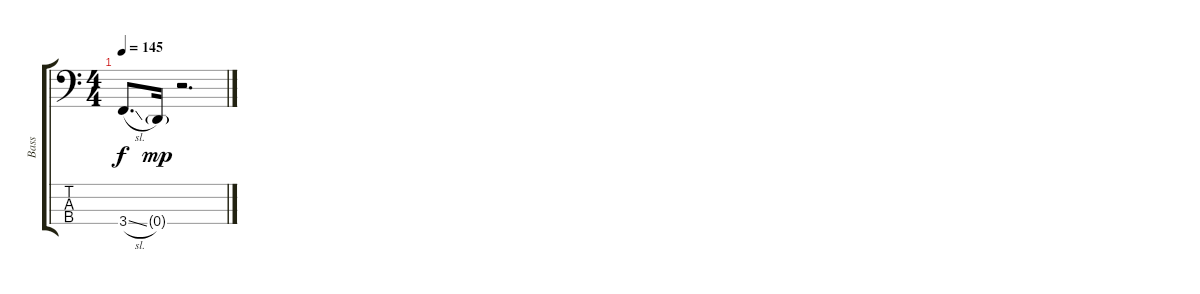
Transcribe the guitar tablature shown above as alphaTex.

\track ("Bass" "Bass") {instrument electricbasspick}
\staff {score tabs}
\tuning (G2 D2 A1 D1) {hide}
\ts (4 4)
\tempo 145
\clef f4
\ks c
3.4{sl}.8{d dy f} 0.4{g}.16{dy mp} r.2{d}
